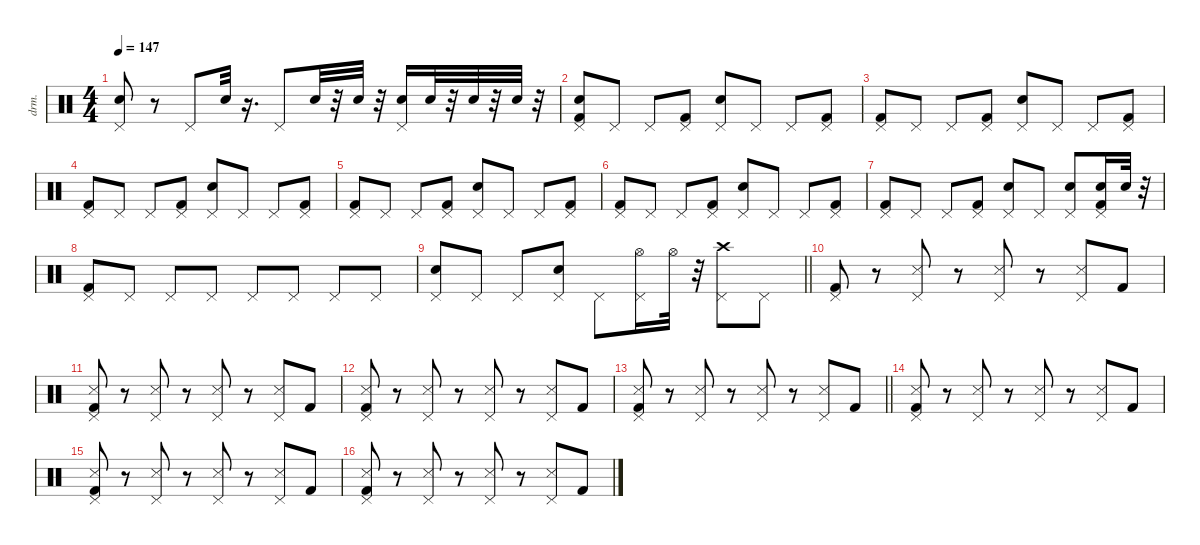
\defaultSystemsLayout 4
\hideDynamics
\bracketExtendMode nobrackets
\otherSystemsTrackNameOrientation horizontal
\track ("Drums" "drm.") {instrument percussion}
\staff {score}
\articulation defaults
\ts (4 4)
\tempo 147
\clef neutral
\ks c
("Pedal Hi-Hat (hit)" "Snare (hit) 2").8{dy f beam Up} r.8{beam Up} "Pedal Hi-Hat (hit)".8{beam Up} "Snare (hit) 2".32{dy mf beam Up} r.16{d beam Up} "Pedal Hi-Hat (hit)".8{dy f beam Up} "Snare (hit) 2".32{dy p beam Up} r.32{beam Up} "Snare (hit) 2".32{dy mp beam Up} r.32{beam Up} ("Pedal Hi-Hat (hit)" "Snare (hit) 2").16{dy f beam Up} "Snare (hit) 2".32{dy mf beam Up} r.32{beam Up} "Snare (hit) 2".32{dy f beam Up} r.32{beam Up} "Snare (hit) 2".32{dy ff beam Up} r.32{beam Up} |
("Pedal Hi-Hat (hit)" "Kick (hit) 2" "Snare (hit) 2").8{dy f beam Up} "Pedal Hi-Hat (hit)".8{dy mp beam Up} "Pedal Hi-Hat (hit)".8{dy f beam Up} ("Pedal Hi-Hat (hit)" "Kick (hit) 2").8{dy mp beam Up} ("Pedal Hi-Hat (hit)" "Snare (hit) 2").8{dy f beam Up} "Pedal Hi-Hat (hit)".8{dy mp beam Up} "Pedal Hi-Hat (hit)".8{dy f beam Up} ("Pedal Hi-Hat (hit)" "Kick (hit) 2").8{dy mp beam Up} |
("Pedal Hi-Hat (hit)" "Kick (hit) 2").8{dy f beam Up} "Pedal Hi-Hat (hit)".8{dy mp beam Up} "Pedal Hi-Hat (hit)".8{dy f beam Up} ("Pedal Hi-Hat (hit)" "Kick (hit) 2").8{dy mp beam Up} ("Pedal Hi-Hat (hit)" "Snare (hit) 2").8{dy f beam Up} "Pedal Hi-Hat (hit)".8{dy mp beam Up} "Pedal Hi-Hat (hit)".8{dy f beam Up} ("Pedal Hi-Hat (hit)" "Kick (hit) 2").8{dy mp beam Up} |
("Pedal Hi-Hat (hit)" "Kick (hit) 2").8{dy f beam Up} "Pedal Hi-Hat (hit)".8{dy mp beam Up} "Pedal Hi-Hat (hit)".8{dy f beam Up} ("Pedal Hi-Hat (hit)" "Kick (hit) 2").8{dy mp beam Up} ("Pedal Hi-Hat (hit)" "Snare (hit) 2").8{dy f beam Up} "Pedal Hi-Hat (hit)".8{dy mp beam Up} "Pedal Hi-Hat (hit)".8{dy f beam Up} ("Pedal Hi-Hat (hit)" "Kick (hit) 2").8{dy mp beam Up} |
("Pedal Hi-Hat (hit)" "Kick (hit) 2").8{dy f beam Up} "Pedal Hi-Hat (hit)".8{dy mp beam Up} "Pedal Hi-Hat (hit)".8{dy f beam Up} ("Pedal Hi-Hat (hit)" "Kick (hit) 2").8{dy mp beam Up} ("Pedal Hi-Hat (hit)" "Snare (hit) 2").8{dy f beam Up} "Pedal Hi-Hat (hit)".8{dy mp beam Up} "Pedal Hi-Hat (hit)".8{dy f beam Up} ("Pedal Hi-Hat (hit)" "Kick (hit) 2").8{dy mp beam Up} |
("Pedal Hi-Hat (hit)" "Kick (hit) 2").8{dy f beam Up} "Pedal Hi-Hat (hit)".8{dy mp beam Up} "Pedal Hi-Hat (hit)".8{dy f beam Up} ("Pedal Hi-Hat (hit)" "Kick (hit) 2").8{dy mp beam Up} ("Pedal Hi-Hat (hit)" "Snare (hit) 2").8{dy f beam Up} "Pedal Hi-Hat (hit)".8{dy mp beam Up} "Pedal Hi-Hat (hit)".8{dy f beam Up} ("Pedal Hi-Hat (hit)" "Kick (hit) 2").8{dy mp beam Up} |
("Pedal Hi-Hat (hit)" "Kick (hit) 2").8{dy f beam Up} "Pedal Hi-Hat (hit)".8{dy mp beam Up} "Pedal Hi-Hat (hit)".8{dy f beam Up} ("Pedal Hi-Hat (hit)" "Kick (hit) 2").8{dy mp beam Up} ("Pedal Hi-Hat (hit)" "Snare (hit) 2").8{dy f beam Up} "Pedal Hi-Hat (hit)".8{dy mp beam Up} ("Pedal Hi-Hat (hit)" "Snare (hit) 2").8{dy f beam Up} ("Pedal Hi-Hat (hit)" "Snare (hit) 2" "Kick (hit) 2").16{dy mp beam Up} "Snare (hit) 2".32{dy f beam Up} r.32{beam Up} |
("Pedal Hi-Hat (hit)" "Kick (hit) 2").8{beam Up} "Pedal Hi-Hat (hit)".8{dy mp beam Up} "Pedal Hi-Hat (hit)".8{dy f beam Up} "Pedal Hi-Hat (hit)".8{dy mp beam Up} "Pedal Hi-Hat (hit)".8{dy f beam Up} "Pedal Hi-Hat (hit)".8{dy mp beam Up} "Pedal Hi-Hat (hit)".8{dy f beam Up} "Pedal Hi-Hat (hit)".8{dy mp beam Up} |
\barLineRight lightlight
("Pedal Hi-Hat (hit)" "Snare (hit) 2").8{dy f beam Up} "Pedal Hi-Hat (hit)".8{dy mp beam Up} "Pedal Hi-Hat (hit)".8{dy f beam Up} ("Pedal Hi-Hat (hit)" "Snare (hit) 2").8{dy mp beam Up} "Pedal Hi-Hat (hit)".8{dy f beam Down} ("Pedal Hi-Hat (hit)" "Hi-Hat (open)").16{dy mp beam Down} "Hi-Hat (open)".32{dy f beam Down} r.32{beam Down} ("Pedal Hi-Hat (hit)" "Crash high (hit)").8{beam Down} "Pedal Hi-Hat (hit)".8{dy mp beam Down} |
("Pedal Hi-Hat (hit)" "Kick (hit) 2").8{dy f beam Up} r.8{beam Up} ("Pedal Hi-Hat (hit)" "Snare (side stick) 3").8{beam Up} r.8{beam Up} ("Pedal Hi-Hat (hit)" "Snare (side stick) 3").8{beam Up} r.8{beam Up} ("Pedal Hi-Hat (hit)" "Snare (side stick) 3").8{beam Up} "Kick (hit) 2".8{beam Up} |
("Pedal Hi-Hat (hit)" "Kick (hit) 2" "Snare (side stick) 3").8{beam Up} r.8{beam Up} ("Pedal Hi-Hat (hit)" "Snare (side stick) 3").8{beam Up} r.8{beam Up} ("Pedal Hi-Hat (hit)" "Snare (side stick) 3").8{beam Up} r.8{beam Up} ("Pedal Hi-Hat (hit)" "Snare (side stick) 3").8{beam Up} "Kick (hit) 2".8{beam Up} |
("Pedal Hi-Hat (hit)" "Kick (hit) 2" "Snare (side stick) 3").8{beam Up} r.8{beam Up} ("Pedal Hi-Hat (hit)" "Snare (side stick) 3").8{beam Up} r.8{beam Up} ("Pedal Hi-Hat (hit)" "Snare (side stick) 3").8{beam Up} r.8{beam Up} ("Pedal Hi-Hat (hit)" "Snare (side stick) 3").8{beam Up} "Kick (hit) 2".8{beam Up} |
\barLineRight lightlight
("Pedal Hi-Hat (hit)" "Kick (hit) 2" "Snare (side stick) 3").8{beam Up} r.8{beam Up} ("Pedal Hi-Hat (hit)" "Snare (side stick) 3").8{beam Up} r.8{beam Up} ("Pedal Hi-Hat (hit)" "Snare (side stick) 3").8{beam Up} r.8{beam Up} ("Pedal Hi-Hat (hit)" "Snare (side stick) 3").8{beam Up} "Kick (hit) 2".8{beam Up} |
("Pedal Hi-Hat (hit)" "Kick (hit) 2" "Snare (side stick) 3").8{beam Up} r.8{beam Up} ("Pedal Hi-Hat (hit)" "Snare (side stick) 3").8{beam Up} r.8{beam Up} ("Pedal Hi-Hat (hit)" "Snare (side stick) 3").8{beam Up} r.8{beam Up} ("Pedal Hi-Hat (hit)" "Snare (side stick) 3").8{beam Up} "Kick (hit) 2".8{beam Up} |
("Pedal Hi-Hat (hit)" "Kick (hit) 2" "Snare (side stick) 3").8{beam Up} r.8{beam Up} ("Pedal Hi-Hat (hit)" "Snare (side stick) 3").8{beam Up} r.8{beam Up} ("Pedal Hi-Hat (hit)" "Snare (side stick) 3").8{beam Up} r.8{beam Up} ("Pedal Hi-Hat (hit)" "Snare (side stick) 3").8{beam Up} "Kick (hit) 2".8{beam Up} |
("Pedal Hi-Hat (hit)" "Kick (hit) 2" "Snare (side stick) 3").8{beam Up} r.8{beam Up} ("Pedal Hi-Hat (hit)" "Snare (side stick) 3").8{beam Up} r.8{beam Up} ("Pedal Hi-Hat (hit)" "Snare (side stick) 3").8{beam Up} r.8{beam Up} ("Pedal Hi-Hat (hit)" "Snare (side stick) 3").8{beam Up} "Kick (hit) 2".8{beam Up}
